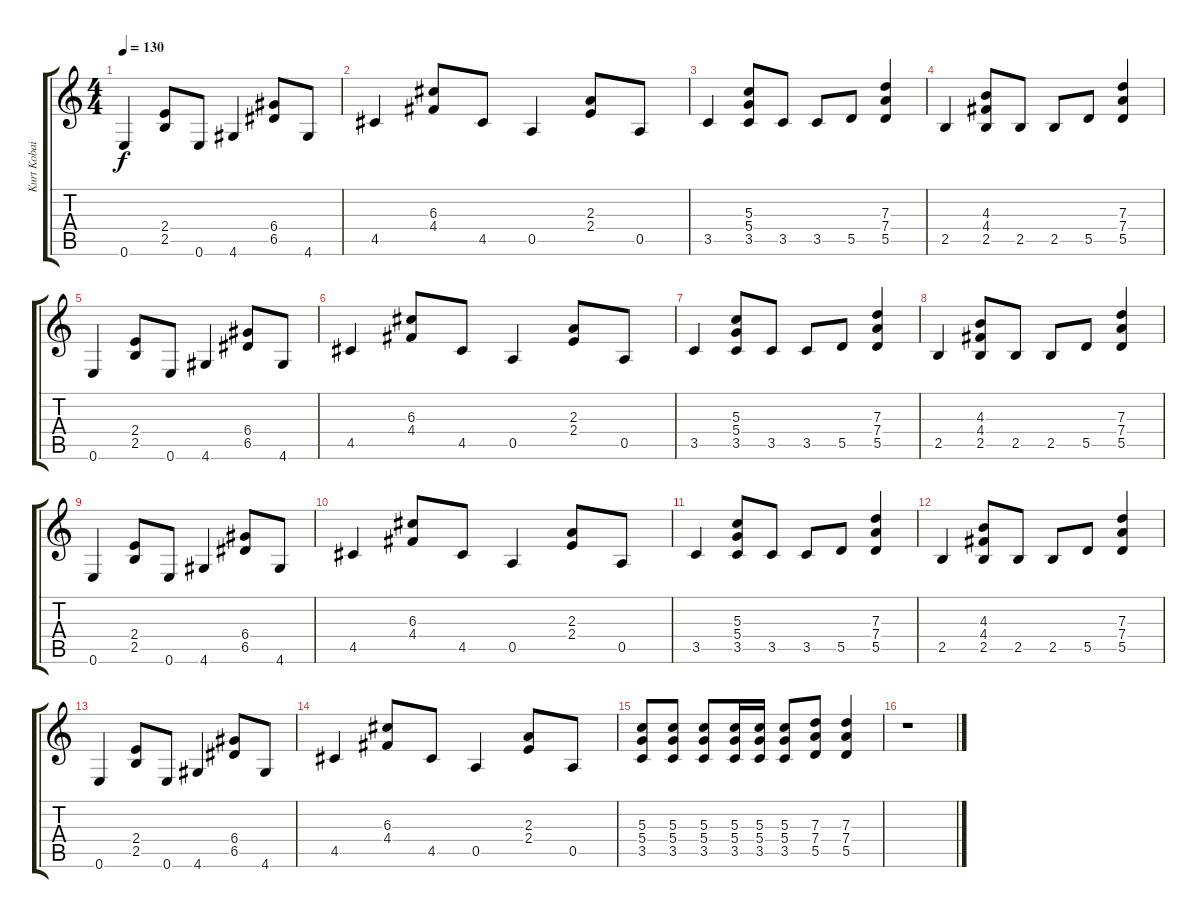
\track ("Kurt Kobain -Guitar Mute-" "Kurt Kobai") {instrument electricguitarmuted}
\staff {score tabs}
\tuning (E4 B3 G3 D3 A2 E2) {hide}
\ts (4 4)
\tempo 130
\clef g2
\ks c
0.6.4{dy f} (2.4 2.5).8 0.6.8 4.6.4 (6.4 6.5).8 4.6.8 |
4.5.4 (6.3 4.4).8 4.5.8 0.5.4 (2.3 2.4).8 0.5.8 |
3.5.4 (5.3 5.4 3.5).8 3.5.8 3.5.8 5.5.8 (7.3 7.4 5.5).4 |
2.5.4 (4.3 4.4 2.5).8 2.5.8 2.5.8 5.5.8 (7.3 7.4 5.5).4 |
0.6.4 (2.4 2.5).8 0.6.8 4.6.4 (6.4 6.5).8 4.6.8 |
4.5.4 (6.3 4.4).8 4.5.8 0.5.4 (2.3 2.4).8 0.5.8 |
3.5.4 (5.3 5.4 3.5).8 3.5.8 3.5.8 5.5.8 (7.3 7.4 5.5).4 |
2.5.4 (4.3 4.4 2.5).8 2.5.8 2.5.8 5.5.8 (7.3 7.4 5.5).4 |
0.6.4 (2.4 2.5).8 0.6.8 4.6.4 (6.4 6.5).8 4.6.8 |
4.5.4 (6.3 4.4).8 4.5.8 0.5.4 (2.3 2.4).8 0.5.8 |
3.5.4 (5.3 5.4 3.5).8 3.5.8 3.5.8 5.5.8 (7.3 7.4 5.5).4 |
2.5.4 (4.3 4.4 2.5).8 2.5.8 2.5.8 5.5.8 (7.3 7.4 5.5).4 |
0.6.4 (2.4 2.5).8 0.6.8 4.6.4 (6.4 6.5).8 4.6.8 |
4.5.4 (6.3 4.4).8 4.5.8 0.5.4 (2.3 2.4).8 0.5.8 |
(5.3 5.4 3.5).8 (5.3 5.4 3.5).8 (5.3 5.4 3.5).8 (5.3 5.4 3.5).16 (5.3 5.4 3.5).16 (5.3 5.4 3.5).8 (7.3 7.4 5.5).8 (7.3 7.4 5.5).4 |
r.1
